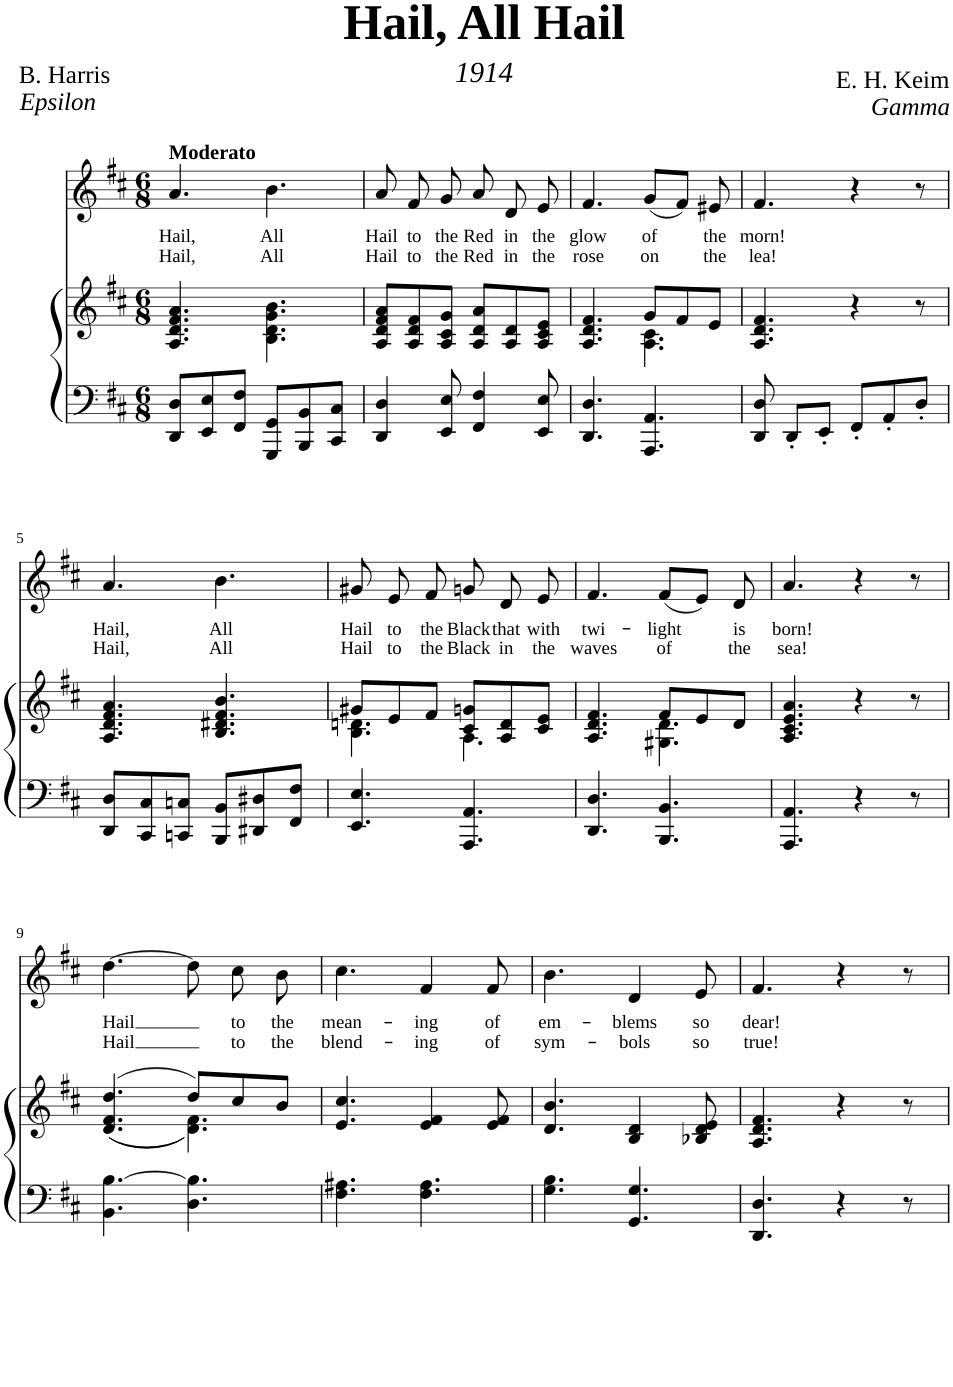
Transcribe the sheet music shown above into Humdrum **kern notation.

**kern	**kern	**kern	**text	**text
*part3	*part2	*part1	*part1	*part1
*staff3	*staff2	*staff1	*staff1	*staff1
*I"Piano	*I"Piano	*I"Piano	*	*
*I'Pno	*I'Pno	*I'Pno	*	*
*clefF4	*clefG2	*clefG2	*	*
*k[f#c#]	*k[f#c#]	*k[f#c#]	*	*
*M6/8	*M6/8	*M6/8	*	*
=1	=1	=1	=1	=1
!	!	!LO:TX:a:B:t=Moderato	!	!
!	!	!	!LO:LY:b	!LO:LY:b
8DD/ 8D/L	4.A/ 4.d/ 4.f#/ 4.a/	4.a/	Hail,	Hail,
8EE/ 8E/	.	.	.	.
8FF#/ 8F#/J	.	.	.	.
!	!	!	!LO:LY:b	!LO:LY:b
8GGG/ 8GG/L	4.B\ 4.d\ 4.g\ 4.b\	4.b\	All	All
8BBB/ 8BB/	.	.	.	.
8CC#/ 8C#/J	.	.	.	.
=2	=2	=2	=2	=2
!	!	!	!LO:LY:b	!LO:LY:b
4DD/ 4D/	8A/ 8d/ 8f#/ 8a/L	8a/	Hail	Hail
!	!	!	!LO:LY:b	!LO:LY:b
.	8A/ 8d/ 8f#/	8f#/	to	to
!	!	!	!LO:LY:b	!LO:LY:b
8EE/ 8E/	8A/ 8c#/ 8g/J	8g/	the	the
!	!	!	!LO:LY:b	!LO:LY:b
4FF#/ 4F#/	8A/ 8d/ 8a/L	8a/	Red	Red
!	!	!	!LO:LY:b	!LO:LY:b
.	8A/ 8d/	8d/	in	in
!	!	!	!LO:LY:b	!LO:LY:b
8EE/ 8E/	8A/ 8c#/ 8e/J	8e/	the	the
=3	=3	=3	=3	=3
*	*^	*	*	*
!	!	!	!	!LO:LY:b	!LO:LY:b
4.DD/ 4.D/	4.A/ 4.d/ 4.f#/	4.ryy	4.f#/	glow	rose
!	!	!	!	!LO:LY:b	!LO:LY:b
4.AAA/ 4.AA/	8g/L	4.A\ 4.c#\	(8g/L	of	on
.	8f#/	.	8f#/J)	.	.
!	!	!	!	!LO:LY:b	!LO:LY:b
.	8e/J	.	8e#X/	the	the
*	*v	*v	*	*	*
=4	=4	=4	=4	=4
!	!	!	!LO:LY:b	!LO:LY:b
8DD/ 8D/	4.A/ 4.d/ 4.f#/	4.f#/	morn!	lea!
8DD'/L	.	.	.	.
8EE'/J	.	.	.	.
8FF#'/L	4r	4r	.	.
8AA'/	.	.	.	.
8D'/J	8r	8r	.	.
!!LO:LB:g=z
=5	=5	=5	=5	=5
!	!	!	!LO:LY:b	!LO:LY:b
8DD/ 8D/L	4.A/ 4.d/ 4.f#/ 4.a/	4.a/	Hail,	Hail,
8CC#/ 8C#/	.	.	.	.
8CCn/ 8Cn/J	.	.	.	.
!	!	!	!LO:LY:b	!LO:LY:b
8BBB/ 8BB/L	4.B/ 4.d#X/ 4.f#/ 4.b/	4.b\	All	All
8DD#X/ 8D#X/	.	.	.	.
8FF#/ 8F#/J	.	.	.	.
=6	=6	=6	=6	=6
*	*^	*	*	*
!	!	!	!	!LO:LY:b	!LO:LY:b
4.EE/ 4.E/	8g#X/L	4.B\ 4.dn\	8g#X/	Hail	Hail
!	!	!	!	!LO:LY:b	!LO:LY:b
.	8e/	.	8e/	to	to
!	!	!	!	!LO:LY:b	!LO:LY:b
.	8f#/J	.	8f#/	the	the
!	!	!	!	!LO:LY:b	!LO:LY:b
4.AAA/ 4.AA/	8c#/ 8gn/L	4.A\	8gn/	Black	Black
!	!	!	!	!LO:LY:b	!LO:LY:b
.	8A/ 8d/	.	8d/	that	in
!	!	!	!	!LO:LY:b	!LO:LY:b
.	8c#/ 8e/J	.	8e/	with	the
=7	=7	=7	=7	=7	=7
!	!	!	!	!LO:LY:b	!LO:LY:b
4.DD/ 4.D/	4.A/ 4.d/ 4.f#/	4.ryy	4.f#/	twi-	waves
!	!	!	!	!LO:LY:b	!LO:LY:b
4.BBB/ 4.BB/	8f#/L	4.G#X\ 4.d\	(8f#/L	-light	of
.	8e/	.	8e/J)	.	.
!	!	!	!	!LO:LY:b	!LO:LY:b
.	8d/J	.	8d/	is	the
*	*v	*v	*	*	*
=8	=8	=8	=8	=8
!	!	!	!LO:LY:b	!LO:LY:b
4.AAA/ 4.AA/	4.A/ 4.c#/ 4.e/ 4.a/	4.a/	born!	sea!
4r	4r	4r	.	.
8r	8r	8r	.	.
!!LO:LB:g=z
=9	=9	=9	=9	=9
*	*^	*	*	*
!	!	!	!	!LO:LY:b	!LO:LY:b
4.BB\ [4.B\	(4.dd/	((4.d/ 4.f#/	[4.dd\	Hail	Hail
4.D\ 4.B\]	8dd/L)	4.d\ 4.f#\))	8dd\]	.	.
!	!	!	!	!LO:LY:b	!LO:LY:b
.	8cc#/	.	8cc#\	to	to
!	!	!	!	!LO:LY:b	!LO:LY:b
.	8b/J	.	8b\	the	the
*	*v	*v	*	*	*
=10	=10	=10	=10	=10
!	!	!	!LO:LY:b	!LO:LY:b
4.F#\ 4.A#X\	4.e/ 4.cc#/	4.cc#\	mean-	blend-
!	!	!	!LO:LY:b	!LO:LY:b
4.F#\ 4.A#\	4e/ 4f#/	4f#/	-ing	-ing
!	!	!	!LO:LY:b	!LO:LY:b
.	8e/ 8f#/	8f#/	of	of
=11	=11	=11	=11	=11
!	!	!	!LO:LY:b	!LO:LY:b
4.G\ 4.B\	4.d/ 4.b/	4.b\	em-	sym-
!	!	!	!LO:LY:b	!LO:LY:b
4.GG/ 4.G/	4B/ 4d/	4d/	-blems	-bols
!	!	!	!LO:LY:b	!LO:LY:b
.	8B-X/ 8d/ 8e/	8e/	so	so
=12	=12	=12	=12	=12
!	!	!	!LO:LY:b	!LO:LY:b
4.DD/ 4.D/	4.A/ 4.d/ 4.f#/	4.f#/	dear!	true!
4r	4r	4r	.	.
8r	8r	8r	.	.
=	=	=	=	=
*-	*-	*-	*-	*-
